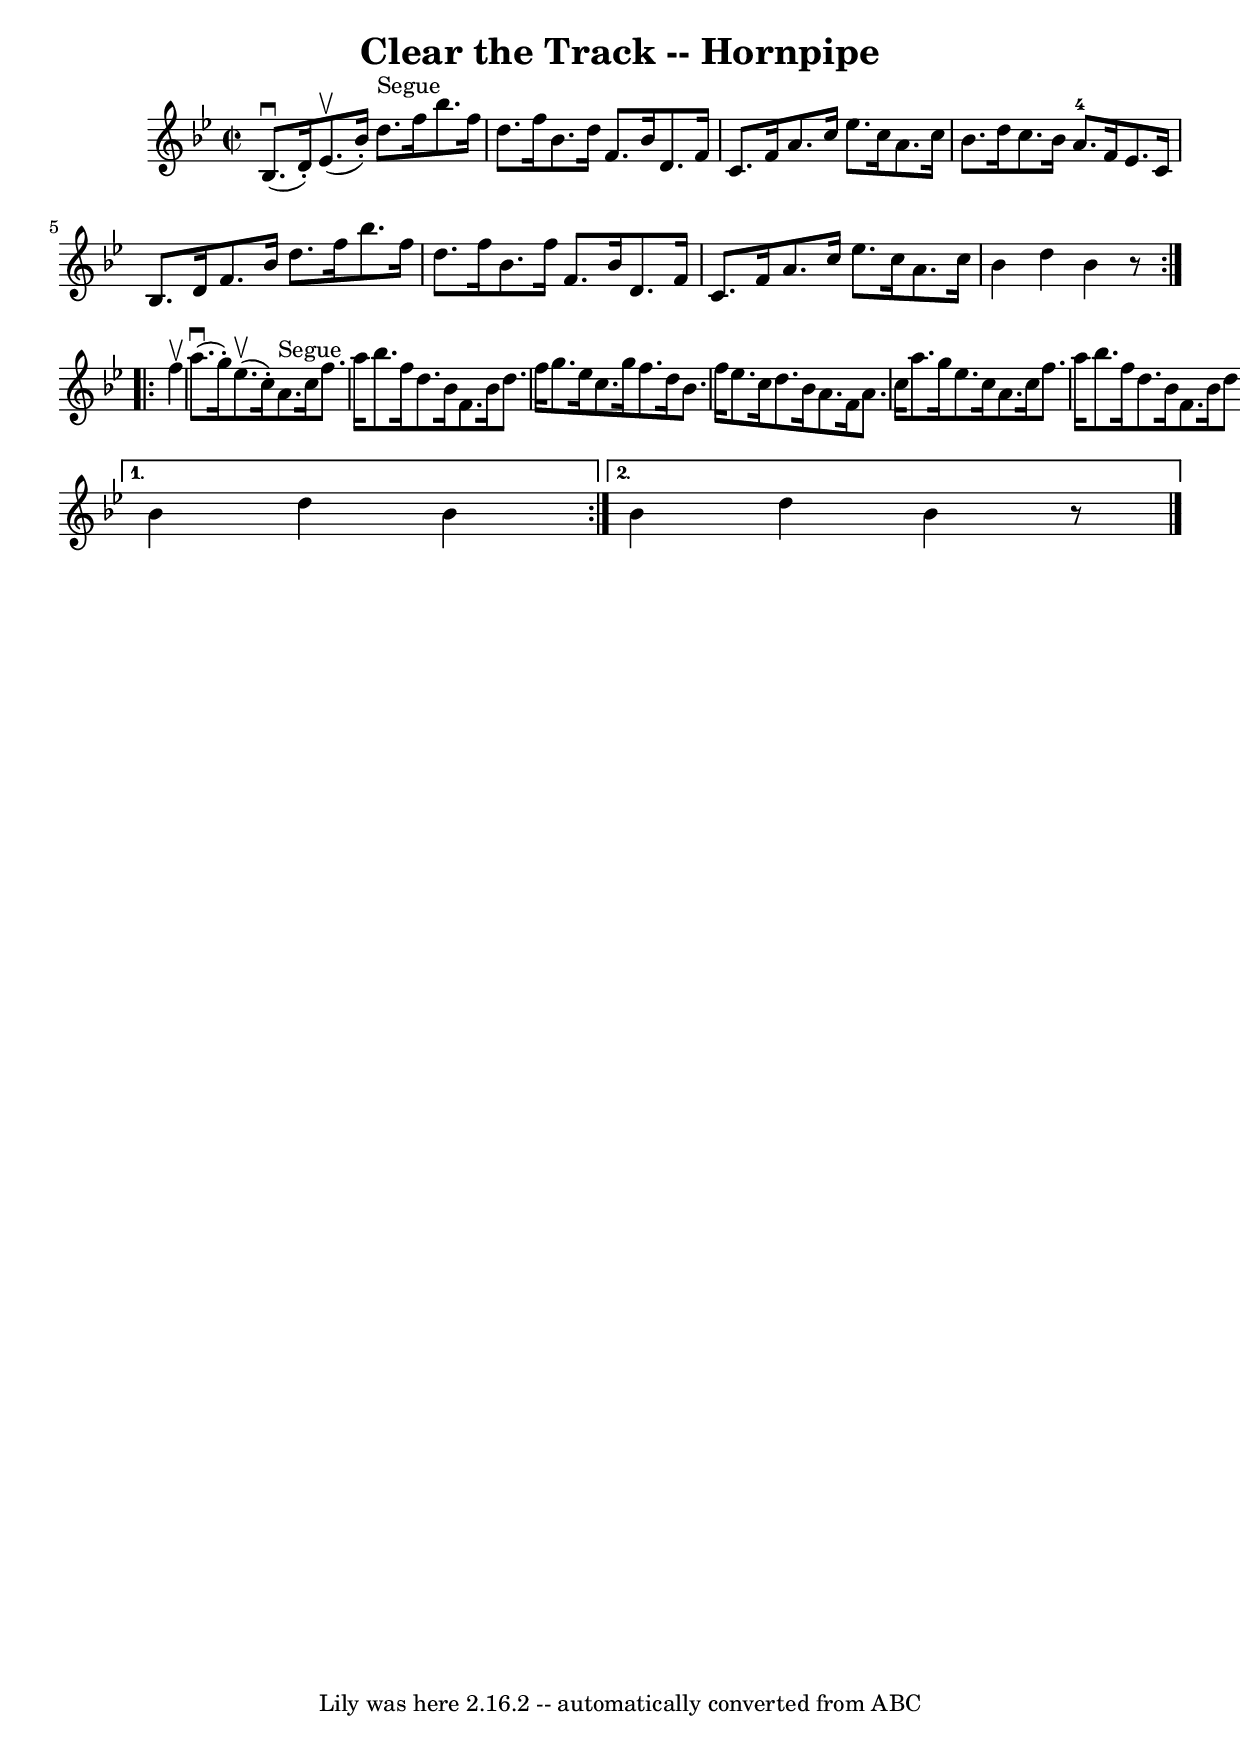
\version "2.16.2"
\include "Mammoth.ily"
\header {
  %% book = "Cole's 1000 Fiddle Tunes"
  crossRefNumber = "1"
  footnotes = ""
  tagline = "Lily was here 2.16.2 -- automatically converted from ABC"
  title = "Clear the Track -- Hornpipe"

}
voicedefault =  {



  \repeat volta 2 {

    \override Staff.TimeSignature #'style = #'C
    \time 2/2 
    \key bes \major bes8. (^\downbow d'16-.) ees'8. 
    (^\upbow bes'16-.) d''8.^"Segue" f''16 bes''8. f''16  
    |
    d''8. f''16 bes'8. d''16 f'8. bes'16 d'8. f'16  
    |
    c'8. f'16 a'8. c''16 ees''8. c''16 a'8. c''16 
    |
    bes'8. d''16 c''8. bes'16 a'8.-4 f'16 ees'8.  
    c'16  |
    bes8. d'16 f'8. bes'16 d''8. f''16    
    bes''8. f''16  |
    d''8. f''16 bes'8. f''16 f'8.    
    bes'16 d'8. f'16  |
    c'8. f'16 a'8. c''16 ees''8.   
    c''16 a'8. c''16  |
    bes'4 d''4 bes'4    r8 
  }     

  \repeat volta 2 {
    f''4^\upbow |
    a''8. (^\downbow g''16-.)    
    ees''8. (^\upbow c''16-.) a'8.^"Segue" c''16 f''8. a''16  
    |
    bes''8. f''16 d''8. bes'16 f'8. bes'16 d''8.    
    f''16  |
    g''8. ees''16 c''8. g''16 f''8. d''16    
    bes'8. f''16  |
    ees''8. c''16 d''8. bes'16 a'8. f'16 
    a'8. c''16  |
    a''8. g''16 ees''8. c''16 a'8.    
    c''16 f''8. a''16  |
    bes''8. f''16 d''8. bes'16 f'8. 
    bes'16 d''8. f''16  |
    g''8. a''16 bes''8. g''16    
    f''8. bes''16 a'8. c''16  
  } \alternative{{ bes'4 d''4 bes'4    

		 } { bes'4 d''4 bes'4    r8 \bar "|."   
		   }
	       }

}

\score{
  <<

    \context Staff="default"
    {
      \voicedefault 
      
    }

  >>
  \layout {
    
  }
  \midi {
  }

}
